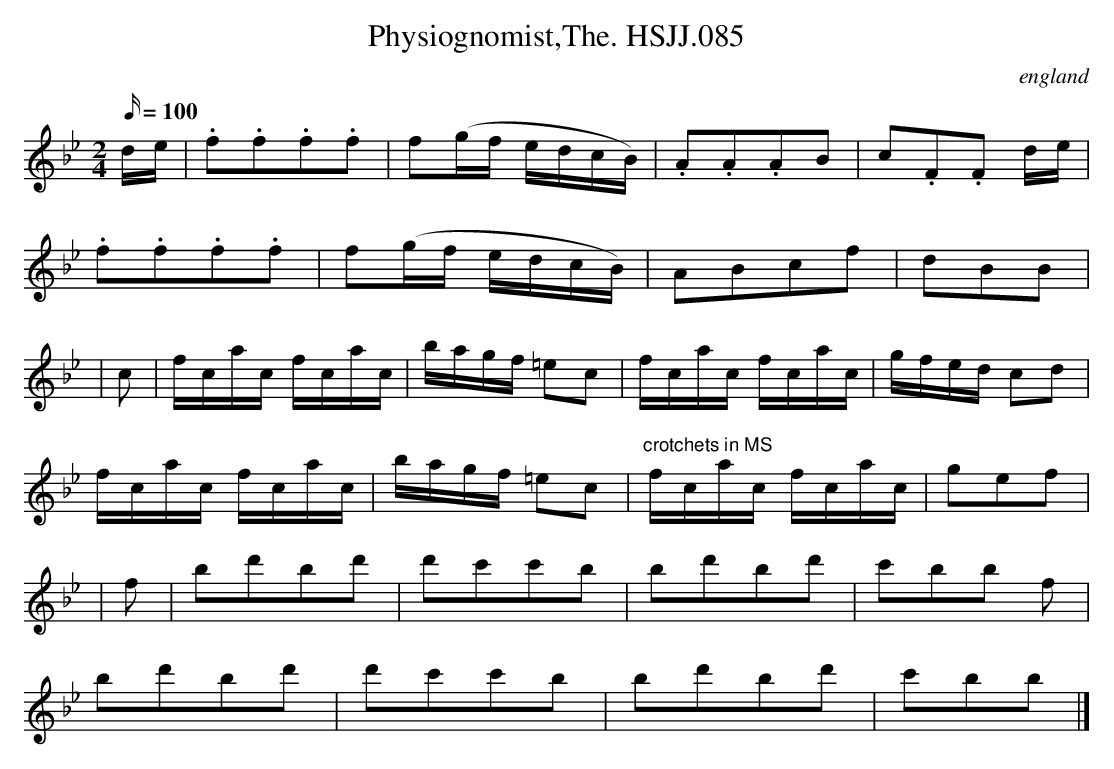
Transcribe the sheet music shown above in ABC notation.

X:1
T:Physiognomist,The. HSJJ.085
O:england
M:2/4
L:1/16
Q:100
K:Bb
de|.f2.f2.f2.f2|f2(gf edcB)|.A2.A2.A2B2|c2.F2.F2 de|
.f2.f2.f2.f2|f2(gf edcB)|A2B2c2f2|d2B2B2|
|c2|fcac fcac|bagf =e2c2|fcac fcac|gfed c2d2|
fcac fcac|bagf =e2c2|"crotchets in MS"fcac fcac|g2e2f2|
|f2|b2d'2b2d'2|d'2c'2c'2b2|b2d'2b2d'2|c'2b2b2 f2|
b2d'2b2d'2|d'2c'2c'2b2|b2d'2b2d'2|c'2b2b2|]
